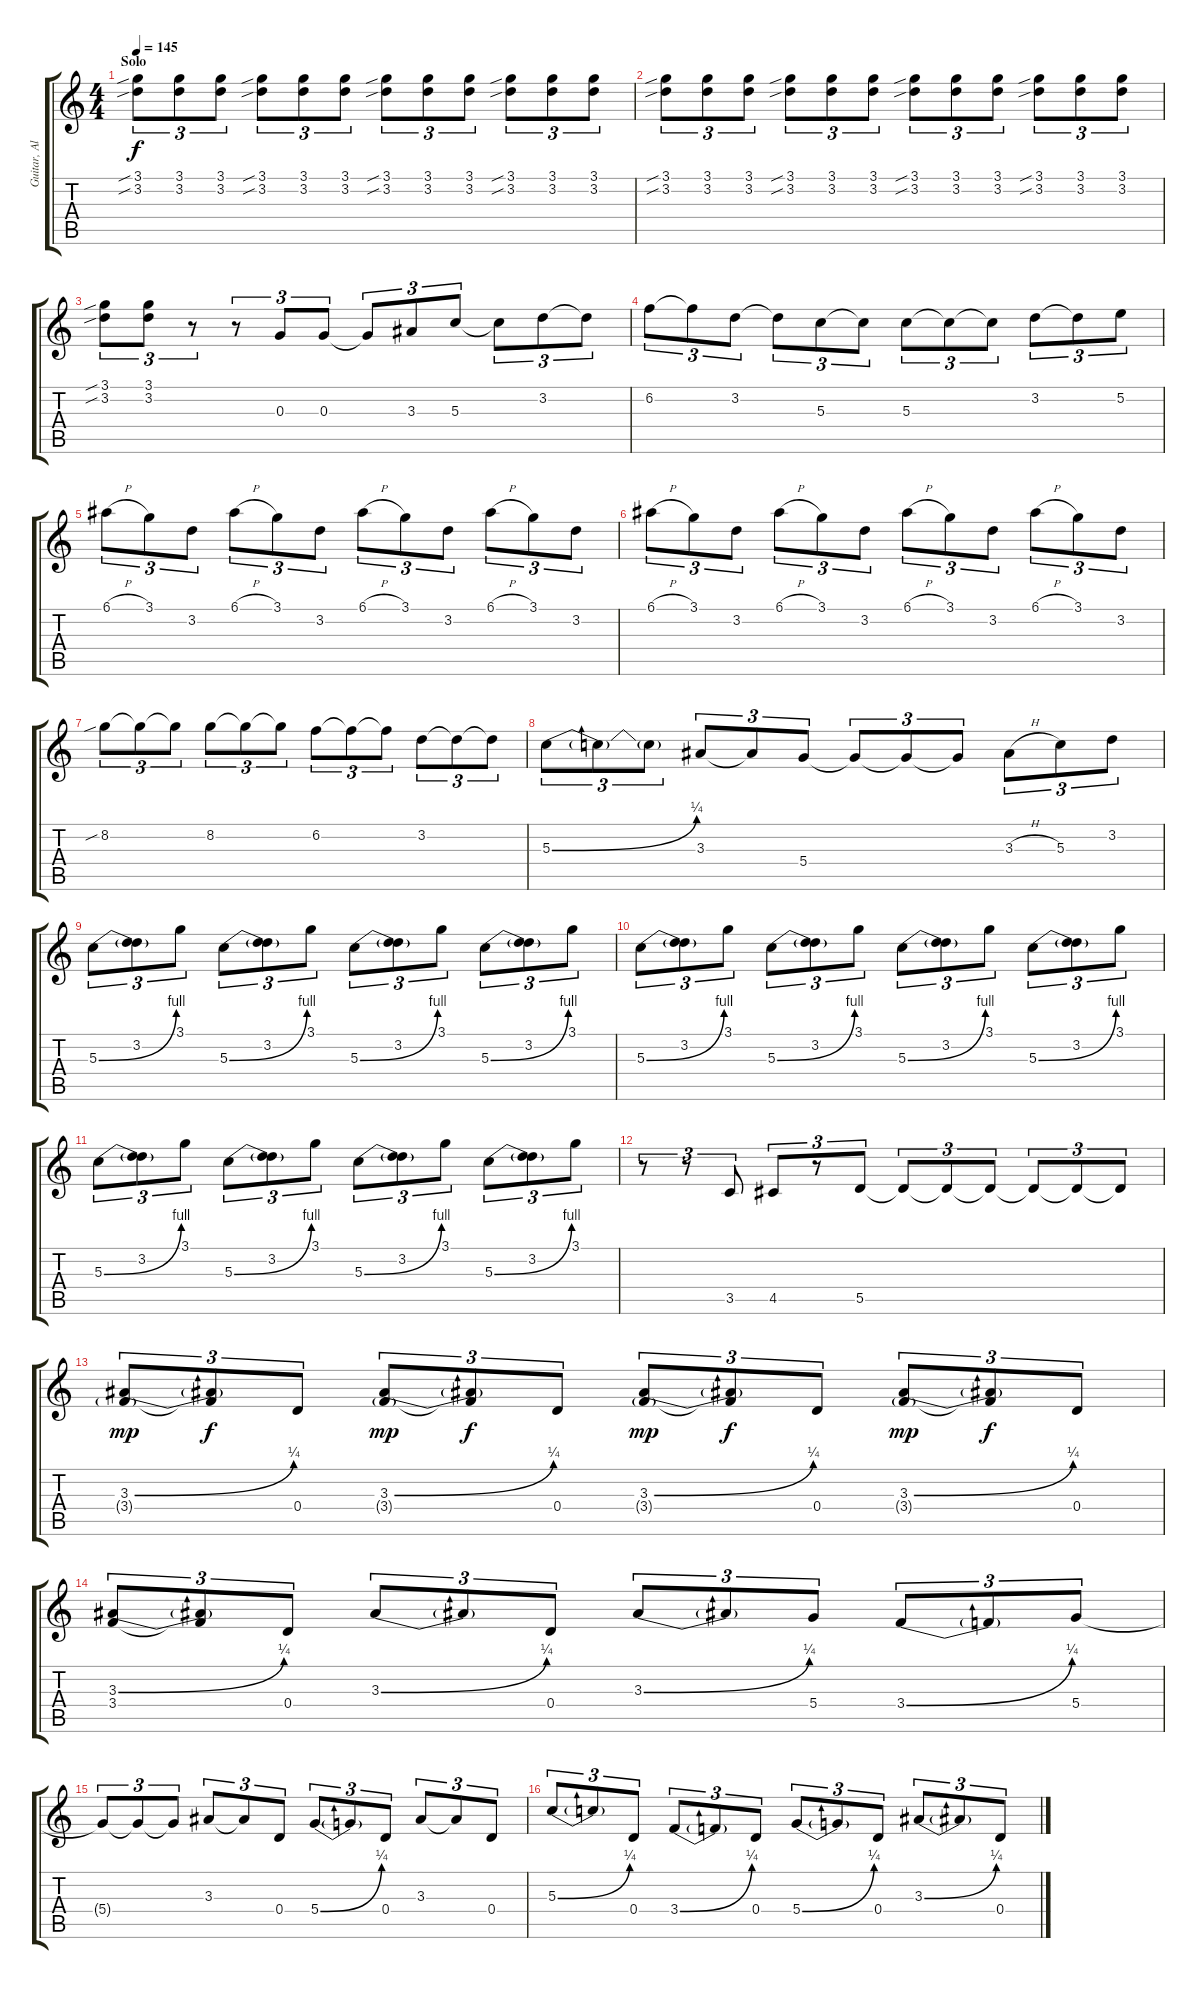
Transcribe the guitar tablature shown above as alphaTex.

\track ("Guitar, Alternate Lead" "Guitar, Al") {mute instrument distortionguitar}
\staff {score tabs}
\tuning (E4 B3 G3 D3 A2 E2) {hide}
\ts (4 4)
\section ("" "Solo")
\tempo 145
\clef g2
\ks c
(3.1{sib} 3.2{sib}).8{tu (3 2) dy f} (3.1 3.2).8{tu (3 2)} (3.1 3.2).8{tu (3 2)} (3.1{sib} 3.2{sib}).8{tu (3 2)} (3.1 3.2).8{tu (3 2)} (3.1 3.2).8{tu (3 2)} (3.1{sib} 3.2{sib}).8{tu (3 2)} (3.1 3.2).8{tu (3 2)} (3.1 3.2).8{tu (3 2)} (3.1{sib} 3.2{sib}).8{tu (3 2)} (3.1 3.2).8{tu (3 2)} (3.1 3.2).8{tu (3 2)} |
(3.1{sib} 3.2{sib}).8{tu (3 2)} (3.1 3.2).8{tu (3 2)} (3.1 3.2).8{tu (3 2)} (3.1{sib} 3.2{sib}).8{tu (3 2)} (3.1 3.2).8{tu (3 2)} (3.1 3.2).8{tu (3 2)} (3.1{sib} 3.2{sib}).8{tu (3 2)} (3.1 3.2).8{tu (3 2)} (3.1 3.2).8{tu (3 2)} (3.1{sib} 3.2{sib}).8{tu (3 2)} (3.1 3.2).8{tu (3 2)} (3.1 3.2).8{tu (3 2)} |
(3.1{sib} 3.2{sib}).8{tu (3 2)} (3.1 3.2).8{tu (3 2)} r.8{tu (3 2)} r.8{tu (3 2)} 0.3.8{tu (3 2)} 0.3.8{tu (3 2)} 0.3{t}.8{tu (3 2)} 3.3.8{tu (3 2)} 5.3.8{tu (3 2)} 5.3{t}.8{tu (3 2)} 3.2.8{tu (3 2)} 3.2{t}.8{tu (3 2)} |
6.2.8{tu (3 2)} 6.2{t}.8{tu (3 2)} 3.2.8{tu (3 2)} 3.2{t}.8{tu (3 2)} 5.3.8{tu (3 2)} 5.3{t}.8{tu (3 2)} 5.3.8{tu (3 2)} 5.3{t}.8{tu (3 2)} 5.3{t}.8{tu (3 2)} 3.2.8{tu (3 2)} 3.2{t}.8{tu (3 2)} 5.2.8{tu (3 2)} |
6.1{h}.8{tu (3 2)} 3.1.8{tu (3 2)} 3.2.8{tu (3 2)} 6.1{h}.8{tu (3 2)} 3.1.8{tu (3 2)} 3.2.8{tu (3 2)} 6.1{h}.8{tu (3 2)} 3.1.8{tu (3 2)} 3.2.8{tu (3 2)} 6.1{h}.8{tu (3 2)} 3.1.8{tu (3 2)} 3.2.8{tu (3 2)} |
6.1{h}.8{tu (3 2)} 3.1.8{tu (3 2)} 3.2.8{tu (3 2)} 6.1{h}.8{tu (3 2)} 3.1.8{tu (3 2)} 3.2.8{tu (3 2)} 6.1{h}.8{tu (3 2)} 3.1.8{tu (3 2)} 3.2.8{tu (3 2)} 6.1{h}.8{tu (3 2)} 3.1.8{tu (3 2)} 3.2.8{tu (3 2)} |
8.2{sib}.8{tu (3 2)} 8.2{t}.8{tu (3 2)} 8.2{t}.8{tu (3 2)} 8.2.8{tu (3 2)} 8.2{t}.8{tu (3 2)} 8.2{t}.8{tu (3 2)} 6.2.8{tu (3 2)} 6.2{t}.8{tu (3 2)} 6.2{t}.8{tu (3 2)} 3.2.8{tu (3 2)} 3.2{t}.8{tu (3 2)} 3.2{t}.8{tu (3 2)} |
5.3{be (bend 0 0 60 1)}.8{tu (3 2)} 5.3{t}.8{tu (3 2)} 5.3{t}.8{tu (3 2)} 3.3.8{tu (3 2)} 3.3{t}.8{tu (3 2)} 5.4.8{tu (3 2)} 5.4{t}.8{tu (3 2)} 5.4{t}.8{tu (3 2)} 5.4{t}.8{tu (3 2)} 3.3{h}.8{tu (3 2)} 5.3.8{tu (3 2)} 3.2.8{tu (3 2)} |
5.3{be (bend 0 0 60 4)}.8{tu (3 2)} (3.2 5.3{t}).8{tu (3 2)} 3.1.8{tu (3 2)} 5.3{be (bend 0 0 60 4)}.8{tu (3 2)} (3.2 5.3{t}).8{tu (3 2)} 3.1.8{tu (3 2)} 5.3{be (bend 0 0 60 4)}.8{tu (3 2)} (3.2 5.3{t}).8{tu (3 2)} 3.1.8{tu (3 2)} 5.3{be (bend 0 0 60 4)}.8{tu (3 2)} (3.2 5.3{t}).8{tu (3 2)} 3.1.8{tu (3 2)} |
5.3{be (bend 0 0 60 4)}.8{tu (3 2)} (3.2 5.3{t}).8{tu (3 2)} 3.1.8{tu (3 2)} 5.3{be (bend 0 0 60 4)}.8{tu (3 2)} (3.2 5.3{t}).8{tu (3 2)} 3.1.8{tu (3 2)} 5.3{be (bend 0 0 60 4)}.8{tu (3 2)} (3.2 5.3{t}).8{tu (3 2)} 3.1.8{tu (3 2)} 5.3{be (bend 0 0 60 4)}.8{tu (3 2)} (3.2 5.3{t}).8{tu (3 2)} 3.1.8{tu (3 2)} |
5.3{be (bend 0 0 60 4)}.8{tu (3 2)} (3.2 5.3{t}).8{tu (3 2)} 3.1.8{tu (3 2)} 5.3{be (bend 0 0 60 4)}.8{tu (3 2)} (3.2 5.3{t}).8{tu (3 2)} 3.1.8{tu (3 2)} 5.3{be (bend 0 0 60 4)}.8{tu (3 2)} (3.2 5.3{t}).8{tu (3 2)} 3.1.8{tu (3 2)} 5.3{be (bend 0 0 60 4)}.8{tu (3 2)} (3.2 5.3{t}).8{tu (3 2)} 3.1.8{tu (3 2)} |
r.8{tu (3 2)} r.8{tu (3 2)} 3.5.8{tu (3 2)} 4.5.8{tu (3 2)} r.8{tu (3 2)} 5.5.8{tu (3 2)} 5.5{t}.8{tu (3 2)} 5.5{t}.8{tu (3 2)} 5.5{t}.8{tu (3 2)} 5.5{t}.8{tu (3 2)} 5.5{t}.8{tu (3 2)} 5.5{t}.8{tu (3 2)} |
(3.3{be (bend 0 0 60 1)} 3.4{g}).8{tu (3 2) dy mp} (3.3{t} 3.4{t}).8{tu (3 2) dy f} 0.4.8{tu (3 2)} (3.3{be (bend 0 0 60 1)} 3.4{g}).8{tu (3 2) dy mp} (3.3{t} 3.4{t}).8{tu (3 2) dy f} 0.4.8{tu (3 2)} (3.3{be (bend 0 0 60 1)} 3.4{g}).8{tu (3 2) dy mp} (3.3{t} 3.4{t}).8{tu (3 2) dy f} 0.4.8{tu (3 2)} (3.3{be (bend 0 0 60 1)} 3.4{g}).8{tu (3 2) dy mp} (3.3{t} 3.4{t}).8{tu (3 2) dy f} 0.4.8{tu (3 2)} |
(3.3{be (bend 0 0 60 1)} 3.4).8{tu (3 2)} (3.3{t} 3.4{t}).8{tu (3 2)} 0.4.8{tu (3 2)} 3.3{be (bend 0 0 60 1)}.8{tu (3 2)} 3.3{t}.8{tu (3 2)} 0.4.8{tu (3 2)} 3.3{be (bend 0 0 60 1)}.8{tu (3 2)} 3.3{t}.8{tu (3 2)} 5.4.8{tu (3 2)} 3.4{be (bend 0 0 60 1)}.8{tu (3 2)} 3.4{t}.8{tu (3 2)} 5.4.8{tu (3 2)} |
5.4{t}.8{tu (3 2)} 5.4{t}.8{tu (3 2)} 5.4{t}.8{tu (3 2)} 3.3.8{tu (3 2)} 3.3{t}.8{tu (3 2)} 0.4.8{tu (3 2)} 5.4{be (bend 0 0 60 1)}.8{tu (3 2)} 5.4{t}.8{tu (3 2)} 0.4.8{tu (3 2)} 3.3.8{tu (3 2)} 3.3{t}.8{tu (3 2)} 0.4.8{tu (3 2)} |
5.3{be (bend 0 0 60 1)}.8{tu (3 2)} 5.3{t}.8{tu (3 2)} 0.4.8{tu (3 2)} 3.4{be (bend 0 0 60 1)}.8{tu (3 2)} 3.4{t}.8{tu (3 2)} 0.4.8{tu (3 2)} 5.4{be (bend 0 0 60 1)}.8{tu (3 2)} 5.4{t}.8{tu (3 2)} 0.4.8{tu (3 2)} 3.3{be (bend 0 0 60 1)}.8{tu (3 2)} 3.3{t}.8{tu (3 2)} 0.4.8{tu (3 2)}
